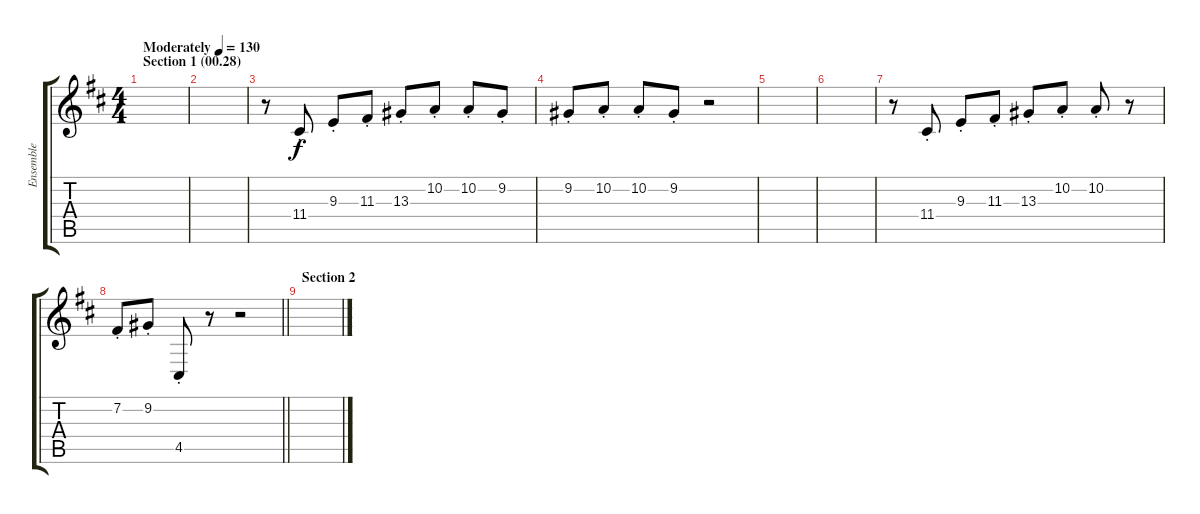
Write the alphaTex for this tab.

\track ("Ensemble" "Ensemble") {instrument stringensemble1}
\staff {score tabs}
\tuning (E4 B3 G3 D3 A2 E2) {hide}
\ts (4 4)
\section ("" "Section 1 (00.28)")
\tempo (130 "Moderately")
\clef g2
\ks d
|
|
r.8 11.4{st}.8 9.3{st}.8 11.3{st}.8 13.3{st}.8 10.2{st}.8 10.2{st}.8 9.2{st}.8 |
9.2{st}.8 10.2{st}.8 10.2{st}.8 9.2{st}.8 r.2 |
|
|
r.8 11.4{st}.8 9.3{st}.8 11.3{st}.8 13.3{st}.8 10.2{st}.8 10.2{st}.8 r.8 |
\barLineRight lightlight
7.2{st}.8 9.2{st}.8 4.5{st}.8 r.8 r.2 |
\section ("" "Section 2")
